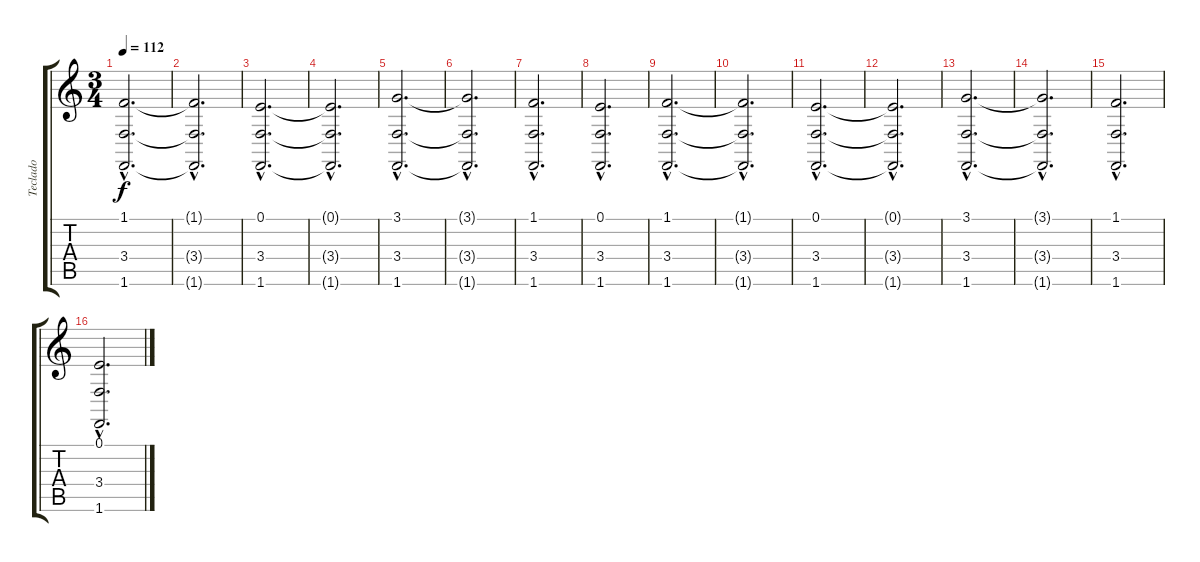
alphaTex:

\track ("Teclado" "Teclado") {instrument stringensemble2}
\staff {score tabs}
\tuning (E4 B3 G3 D3 A2 E2) {hide}
\ts (3 4)
\tempo 112
\clef g2
\ks c
(1.1{hac} 3.4{hac} 1.6{hac}).2{d dy f} |
(1.1{hac t} 3.4{hac t} 1.6{hac t}).2{d} |
(0.1{hac} 3.4{hac} 1.6{hac}).2{d} |
(0.1{hac t} 3.4{hac t} 1.6{hac t}).2{d} |
(3.1{hac} 3.4{hac} 1.6{hac}).2{d} |
(3.1{hac t} 3.4{hac t} 1.6{hac t}).2{d} |
(1.1{hac} 3.4{hac} 1.6{hac}).2{d} |
(0.1{hac} 3.4{hac} 1.6{hac}).2{d} |
(1.1{hac} 3.4{hac} 1.6{hac}).2{d} |
(1.1{hac t} 3.4{hac t} 1.6{hac t}).2{d} |
(0.1{hac} 3.4{hac} 1.6{hac}).2{d} |
(0.1{hac t} 3.4{hac t} 1.6{hac t}).2{d} |
(3.1{hac} 3.4{hac} 1.6{hac}).2{d} |
(3.1{hac t} 3.4{hac t} 1.6{hac t}).2{d} |
(1.1{hac} 3.4{hac} 1.6{hac}).2{d} |
(0.1{hac} 3.4{hac} 1.6{hac}).2{d}
